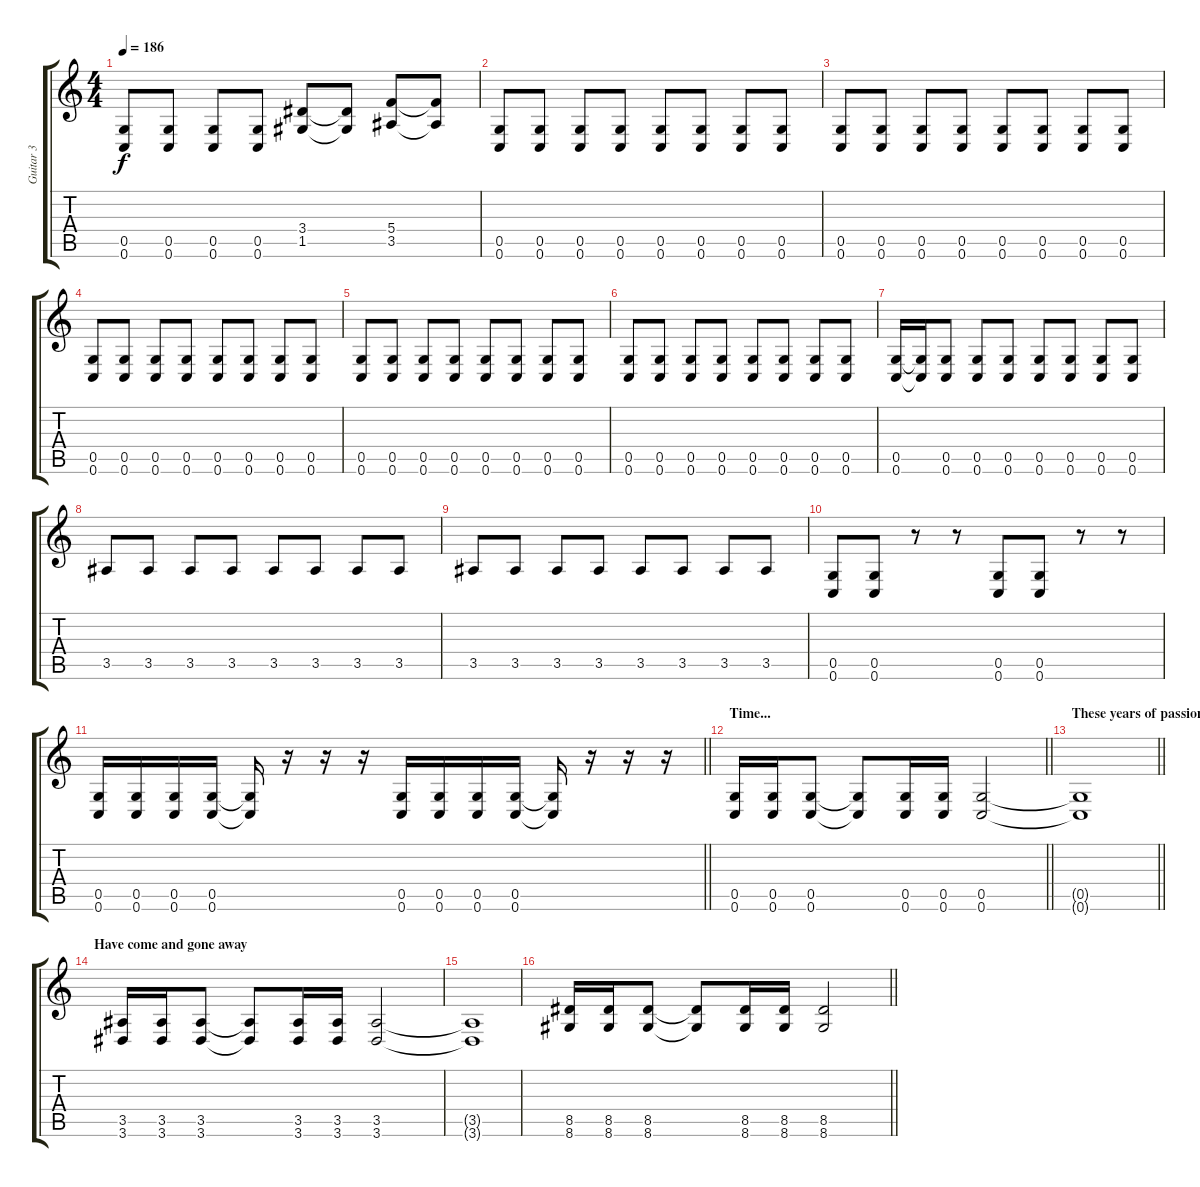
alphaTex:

\track ("Guitar 3" "Guitar 3") {instrument distortionguitar}
\staff {score tabs}
\tuning (D4 A3 F3 C3 G2 C2) {hide}
\ts (4 4)
\tempo 186
\clef g2
\ks c
(0.5 0.6).8{dy f} (0.5 0.6).8 (0.5 0.6).8 (0.5 0.6).8 (3.4 1.5).8 (3.4{t} 1.5{t}).8 (5.4 3.5).8 (5.4{t} 3.5{t}).8 |
(0.5 0.6).8 (0.5 0.6).8 (0.5 0.6).8 (0.5 0.6).8 (0.5 0.6).8 (0.5 0.6).8 (0.5 0.6).8 (0.5 0.6).8 |
(0.5 0.6).8 (0.5 0.6).8 (0.5 0.6).8 (0.5 0.6).8 (0.5 0.6).8 (0.5 0.6).8 (0.5 0.6).8 (0.5 0.6).8 |
(0.5 0.6).8 (0.5 0.6).8 (0.5 0.6).8 (0.5 0.6).8 (0.5 0.6).8 (0.5 0.6).8 (0.5 0.6).8 (0.5 0.6).8 |
(0.5 0.6).8 (0.5 0.6).8 (0.5 0.6).8 (0.5 0.6).8 (0.5 0.6).8 (0.5 0.6).8 (0.5 0.6).8 (0.5 0.6).8 |
(0.5 0.6).8 (0.5 0.6).8 (0.5 0.6).8 (0.5 0.6).8 (0.5 0.6).8 (0.5 0.6).8 (0.5 0.6).8 (0.5 0.6).8 |
(0.5 0.6).16 (0.5{t} 0.6{t}).16 (0.5 0.6).8 (0.5 0.6).8 (0.5 0.6).8 (0.5 0.6).8 (0.5 0.6).8 (0.5 0.6).8 (0.5 0.6).8 |
3.5.8 3.5.8 3.5.8 3.5.8 3.5.8 3.5.8 3.5.8 3.5.8 |
3.5.8 3.5.8 3.5.8 3.5.8 3.5.8 3.5.8 3.5.8 3.5.8 |
(0.5 0.6).8 (0.5 0.6).8 r.8 r.8 (0.5 0.6).8 (0.5 0.6).8 r.8 r.8 |
\barLineRight lightlight
(0.5 0.6).16 (0.5 0.6).16 (0.5 0.6).16 (0.5 0.6).16 (0.5{t} 0.6{t}).16 r.16 r.16 r.16 (0.5 0.6).16 (0.5 0.6).16 (0.5 0.6).16 (0.5 0.6).16 (0.5{t} 0.6{t}).16 r.16 r.16 r.16 |
\section ("" "Time...")
\barLineRight lightlight
(0.5 0.6).16 (0.5 0.6).16 (0.5 0.6).8 (0.5{t} 0.6{t}).8 (0.5 0.6).16 (0.5 0.6).16 (0.5 0.6).2 |
\section ("" "These years of passion")
\barLineRight lightlight
(0.5{t} 0.6{t}).1 |
\section ("" "Have come and gone away")
(3.5 3.6).16 (3.5 3.6).16 (3.5 3.6).8 (3.5{t} 3.6{t}).8 (3.5 3.6).16 (3.5 3.6).16 (3.5 3.6).2 |
(3.5{t} 3.6{t}).1 |
\barLineRight lightlight
(8.5 8.6).16 (8.5 8.6).16 (8.5 8.6).8 (8.5{t} 8.6{t}).8 (8.5 8.6).16 (8.5 8.6).16 (8.5 8.6).2
